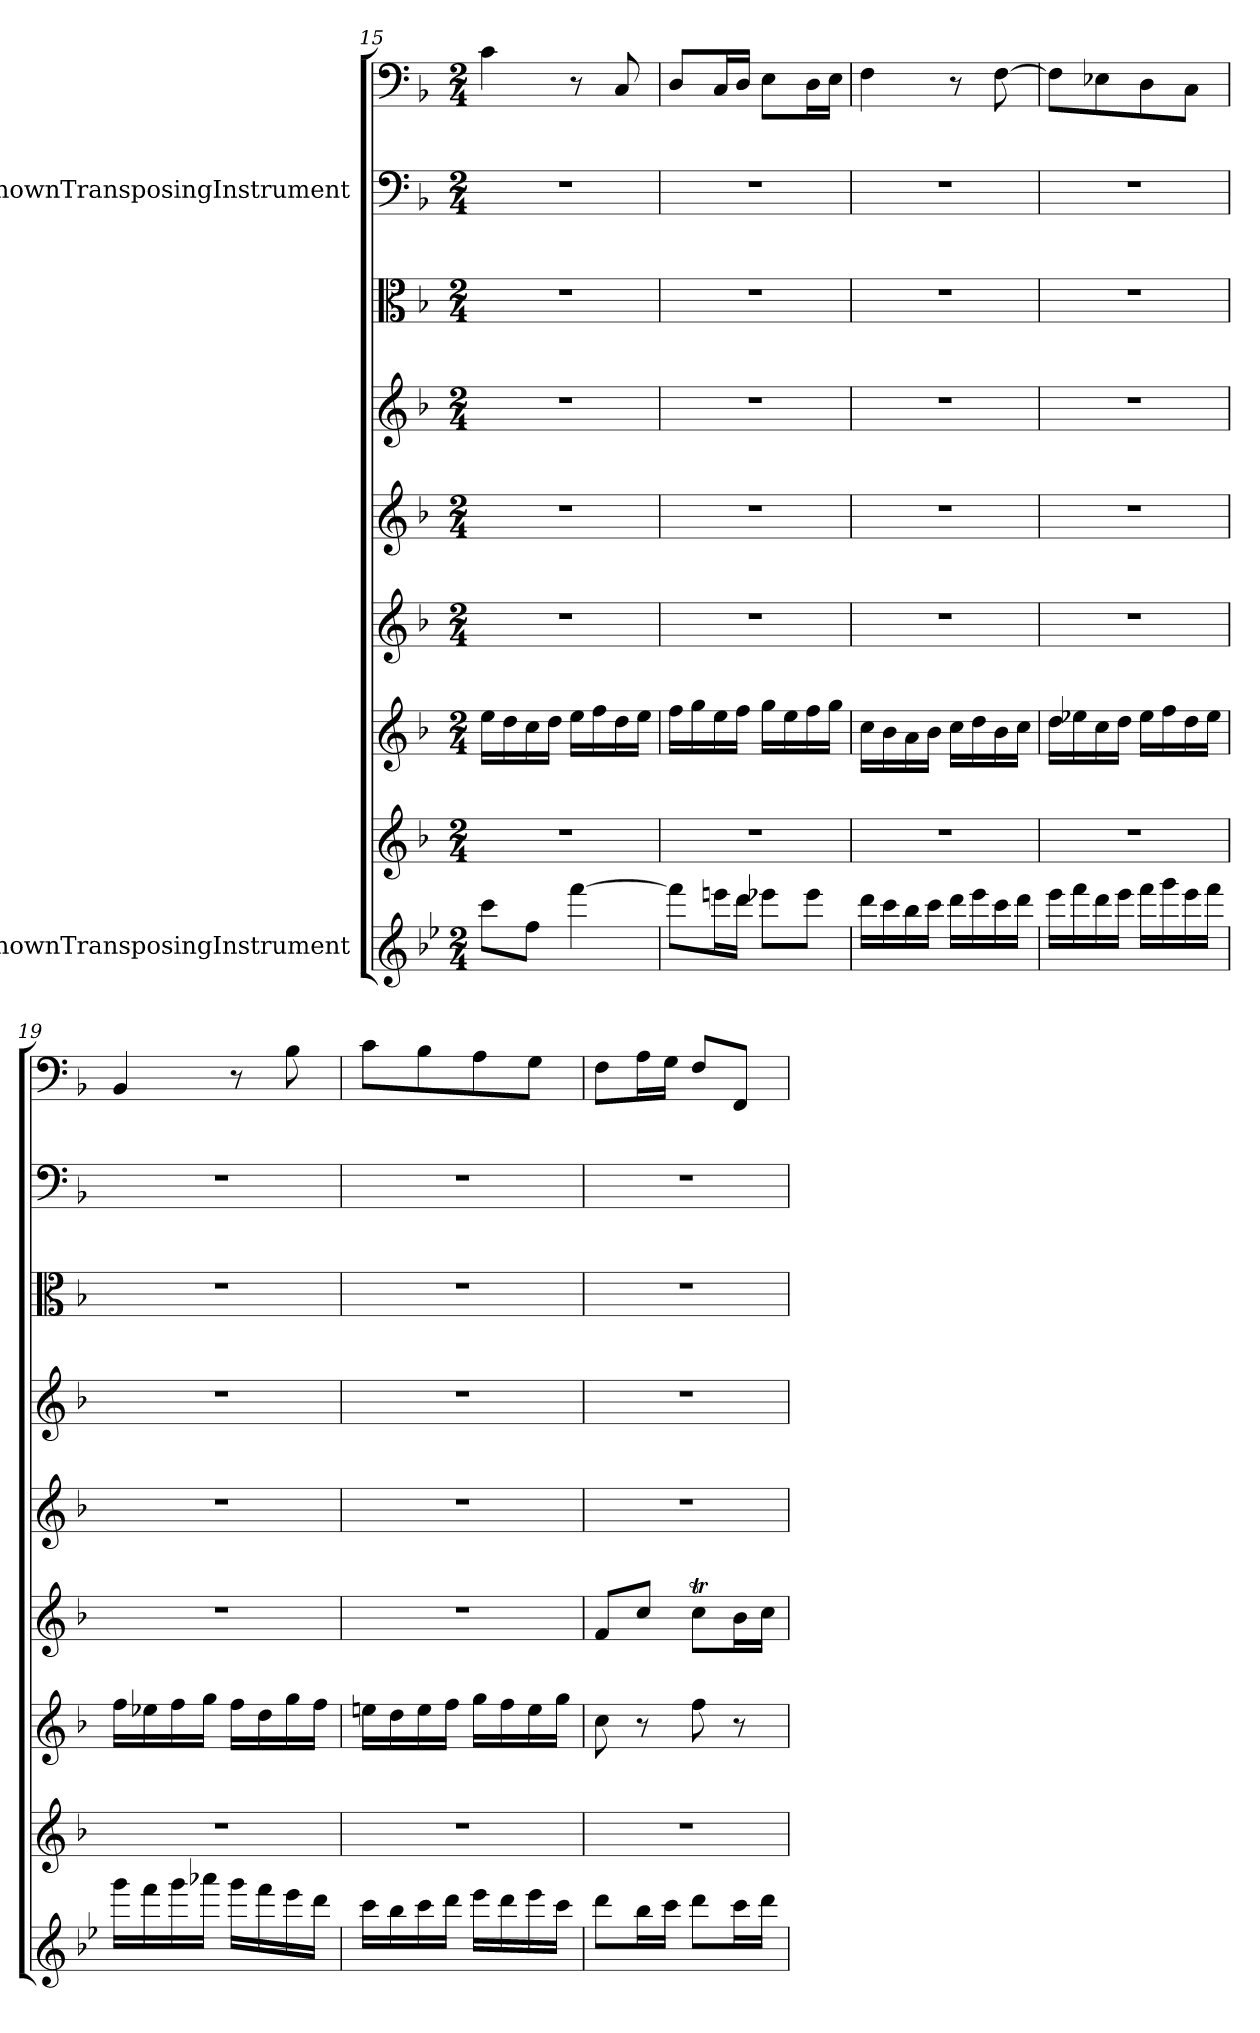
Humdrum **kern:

**kern	**kern	**kern	**kern	**kern	**kern	**kern	**kern	**kern
*part9	*part8	*part7	*part6	*part5	*part4	*part3	*part2	*part1
*staff9	*staff8	*staff7	*staff6	*staff5	*staff4	*staff3	*staff2	*staff1
*I"UnknownTransposingInstrument	*	*	*	*	*	*	*I"UnknownTransposingInstrument	*
*clefG2	*clefG2	*clefG2	*clefG2	*clefG2	*clefG2	*clefC3	*clefF4	*clefF4
*ITrd3c5	*	*	*	*	*	*	*ITrd-7c-12	*
*k[b-]	*k[b-]	*k[b-]	*k[b-]	*k[b-]	*k[b-]	*k[b-]	*k[b-]	*k[b-]
*M2/4	*M2/4	*M2/4	*M2/4	*M2/4	*M2/4	*M2/4	*M2/4	*M2/4
=15	=15	=15	=15	=15	=15	=15	=15	=15
8gg\L	2r	16ee\LL	2r	2r	2r	2r	2r	4c\
.	.	16dd\	.	.	.	.	.	.
8cc\J	.	16cc\	.	.	.	.	.	.
.	.	16dd\JJ	.	.	.	.	.	.
[4ccc\	.	16ee\LL	.	.	.	.	.	8r
.	.	16ff\	.	.	.	.	.	.
.	.	16dd\	.	.	.	.	.	8C/
.	.	16ee\JJ	.	.	.	.	.	.
=16	=16	=16	=16	=16	=16	=16	=16	=16
8ccc\L]	2r	16ff\LL	2r	2r	2r	2r	2r	8D/L
.	.	16gg\	.	.	.	.	.	.
16bbn\L	.	16ee\	.	.	.	.	.	16C/L
16aa\JJ	.	16ff\JJ	.	.	.	.	.	16D/JJ
8bb-X\L	.	16gg\LL	.	.	.	.	.	8E\L
.	.	16ee\	.	.	.	.	.	.
8bb-\J	.	16ff\	.	.	.	.	.	16D\L
.	.	16gg\JJ	.	.	.	.	.	16E\JJ
=17	=17	=17	=17	=17	=17	=17	=17	=17
16aa\LL	2r	16cc\LL	2r	2r	2r	2r	2r	4F\
16gg\	.	16b-\	.	.	.	.	.	.
16ff\	.	16a\	.	.	.	.	.	.
16gg\JJ	.	16b-\JJ	.	.	.	.	.	.
16aa\LL	.	16cc\LL	.	.	.	.	.	8r
16bb-\	.	16dd\	.	.	.	.	.	.
16gg\	.	16b-\	.	.	.	.	.	[8F\
16aa\JJ	.	16cc\JJ	.	.	.	.	.	.
=18	=18	=18	=18	=18	=18	=18	=18	=18
16bb-\LL	2r	16dd\LL	2r	2r	2r	2r	2r	8F\L]
16ccc\	.	16ee-X\	.	.	.	.	.	.
16aa\	.	16cc\	.	.	.	.	.	8E-X\
16bb-\JJ	.	16dd\JJ	.	.	.	.	.	.
16ccc\LL	.	16ee-\LL	.	.	.	.	.	8D\
16ddd\	.	16ff\	.	.	.	.	.	.
16bb-\	.	16dd\	.	.	.	.	.	8C\J
16ccc\JJ	.	16ee-\JJ	.	.	.	.	.	.
=19	=19	=19	=19	=19	=19	=19	=19	=19
16ddd\LL	2r	16ff\LL	2r	2r	2r	2r	2r	4BB-/
16ccc\	.	16ee-X\	.	.	.	.	.	.
16ddd\	.	16ff\	.	.	.	.	.	.
16eee-X\JJ	.	16gg\JJ	.	.	.	.	.	.
16ddd\LL	.	16ff\LL	.	.	.	.	.	8r
16ccc\	.	16dd\	.	.	.	.	.	.
16bb-\	.	16gg\	.	.	.	.	.	8B-\
16aa\JJ	.	16ff\JJ	.	.	.	.	.	.
=20	=20	=20	=20	=20	=20	=20	=20	=20
16gg\LL	2r	16een\LL	2r	2r	2r	2r	2r	8c\L
16ff\	.	16dd\	.	.	.	.	.	.
16gg\	.	16ee\	.	.	.	.	.	8B-\
16aa\JJ	.	16ff\JJ	.	.	.	.	.	.
16bb-\LL	.	16gg\LL	.	.	.	.	.	8A\
16aa\	.	16ff\	.	.	.	.	.	.
16bb-\	.	16ee\	.	.	.	.	.	8G\J
16gg\JJ	.	16gg\JJ	.	.	.	.	.	.
=21	=21	=21	=21	=21	=21	=21	=21	=21
8aa\L	2r	8cc\	8f/L	2r	2r	2r	2r	8F\L
16ff\L	.	8r	8cc/J	.	.	.	.	16A\L
16gg\JJ	.	.	.	.	.	.	.	16G\JJ
8aa\L	.	8ff\	8ccT\L	.	.	.	.	8F/L
16gg\L	.	8r	16b-\L	.	.	.	.	8FF/J
16aa\JJ	.	.	16cc\JJ	.	.	.	.	.
=	=	=	=	=	=	=	=	=
*-	*-	*-	*-	*-	*-	*-	*-	*-
